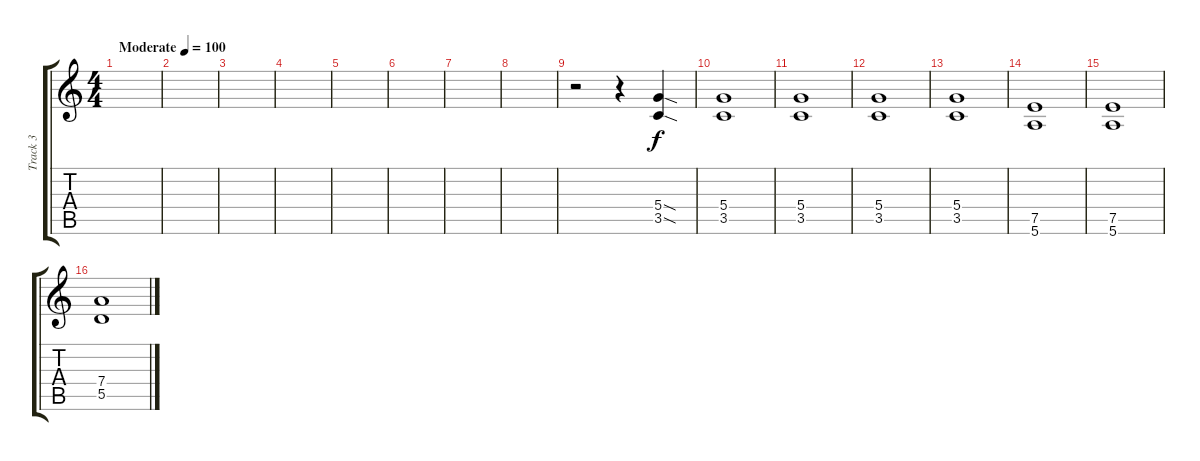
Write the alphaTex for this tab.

\track ("Track 3" "Track 3") {instrument distortionguitar}
\staff {score tabs}
\tuning (E4 B3 G3 D3 A2 E2) {hide}
\ts (4 4)
\tempo (100 "Moderate")
\clef g2
\ks c
|
|
|
|
|
|
|
|
r.2 r.4 (5.4{sod} 3.5{sod}).4 |
(5.4 3.5).1 |
(5.4 3.5).1 |
(5.4 3.5).1 |
(5.4 3.5).1 |
(7.5 5.6).1 |
(7.5 5.6).1 |
(7.4 5.5).1
